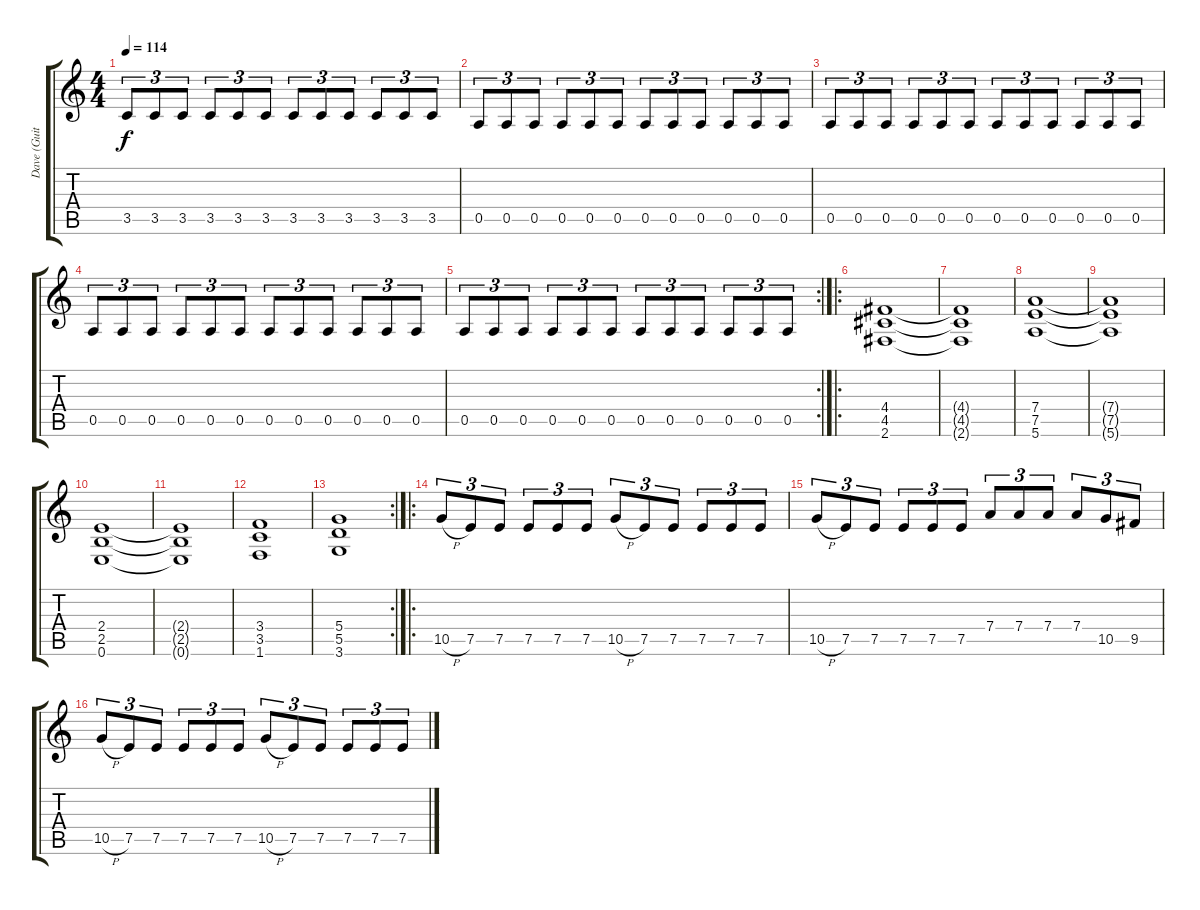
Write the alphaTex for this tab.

\track ("Dave (Guitar 1)" "Dave (Guit") {instrument distortionguitar}
\staff {score tabs}
\tuning (E4 B3 G3 D3 A2 E2) {hide}
\ts (4 4)
\tempo 114
\clef g2
\ks c
3.5.8{tu (3 2) dy f} 3.5.8{tu (3 2)} 3.5.8{tu (3 2)} 3.5.8{tu (3 2)} 3.5.8{tu (3 2)} 3.5.8{tu (3 2)} 3.5.8{tu (3 2)} 3.5.8{tu (3 2)} 3.5.8{tu (3 2)} 3.5.8{tu (3 2)} 3.5.8{tu (3 2)} 3.5.8{tu (3 2)} |
0.5.8{tu (3 2)} 0.5.8{tu (3 2)} 0.5.8{tu (3 2)} 0.5.8{tu (3 2)} 0.5.8{tu (3 2)} 0.5.8{tu (3 2)} 0.5.8{tu (3 2)} 0.5.8{tu (3 2)} 0.5.8{tu (3 2)} 0.5.8{tu (3 2)} 0.5.8{tu (3 2)} 0.5.8{tu (3 2)} |
0.5.8{tu (3 2)} 0.5.8{tu (3 2)} 0.5.8{tu (3 2)} 0.5.8{tu (3 2)} 0.5.8{tu (3 2)} 0.5.8{tu (3 2)} 0.5.8{tu (3 2)} 0.5.8{tu (3 2)} 0.5.8{tu (3 2)} 0.5.8{tu (3 2)} 0.5.8{tu (3 2)} 0.5.8{tu (3 2)} |
0.5.8{tu (3 2)} 0.5.8{tu (3 2)} 0.5.8{tu (3 2)} 0.5.8{tu (3 2)} 0.5.8{tu (3 2)} 0.5.8{tu (3 2)} 0.5.8{tu (3 2)} 0.5.8{tu (3 2)} 0.5.8{tu (3 2)} 0.5.8{tu (3 2)} 0.5.8{tu (3 2)} 0.5.8{tu (3 2)} |
\rc 2
0.5.8{tu (3 2)} 0.5.8{tu (3 2)} 0.5.8{tu (3 2)} 0.5.8{tu (3 2)} 0.5.8{tu (3 2)} 0.5.8{tu (3 2)} 0.5.8{tu (3 2)} 0.5.8{tu (3 2)} 0.5.8{tu (3 2)} 0.5.8{tu (3 2)} 0.5.8{tu (3 2)} 0.5.8{tu (3 2)} |
\ro
(4.4 4.5 2.6).1 |
(4.4{t} 4.5{t} 2.6{t}).1 |
(7.4 7.5 5.6).1 |
(7.4{t} 7.5{t} 5.6{t}).1 |
(2.4 2.5 0.6).1 |
(2.4{t} 2.5{t} 0.6{t}).1 |
(3.4 3.5 1.6).1 |
\rc 2
(5.4 5.5 3.6).1 |
\ro
10.5{h}.8{tu (3 2)} 7.5.8{tu (3 2)} 7.5.8{tu (3 2)} 7.5.8{tu (3 2)} 7.5.8{tu (3 2)} 7.5.8{tu (3 2)} 10.5{h}.8{tu (3 2)} 7.5.8{tu (3 2)} 7.5.8{tu (3 2)} 7.5.8{tu (3 2)} 7.5.8{tu (3 2)} 7.5.8{tu (3 2)} |
10.5{h}.8{tu (3 2)} 7.5.8{tu (3 2)} 7.5.8{tu (3 2)} 7.5.8{tu (3 2)} 7.5.8{tu (3 2)} 7.5.8{tu (3 2)} 7.4.8{tu (3 2)} 7.4.8{tu (3 2)} 7.4.8{tu (3 2)} 7.4.8{tu (3 2)} 10.5.8{tu (3 2)} 9.5.8{tu (3 2)} |
10.5{h}.8{tu (3 2)} 7.5.8{tu (3 2)} 7.5.8{tu (3 2)} 7.5.8{tu (3 2)} 7.5.8{tu (3 2)} 7.5.8{tu (3 2)} 10.5{h}.8{tu (3 2)} 7.5.8{tu (3 2)} 7.5.8{tu (3 2)} 7.5.8{tu (3 2)} 7.5.8{tu (3 2)} 7.5.8{tu (3 2)}
